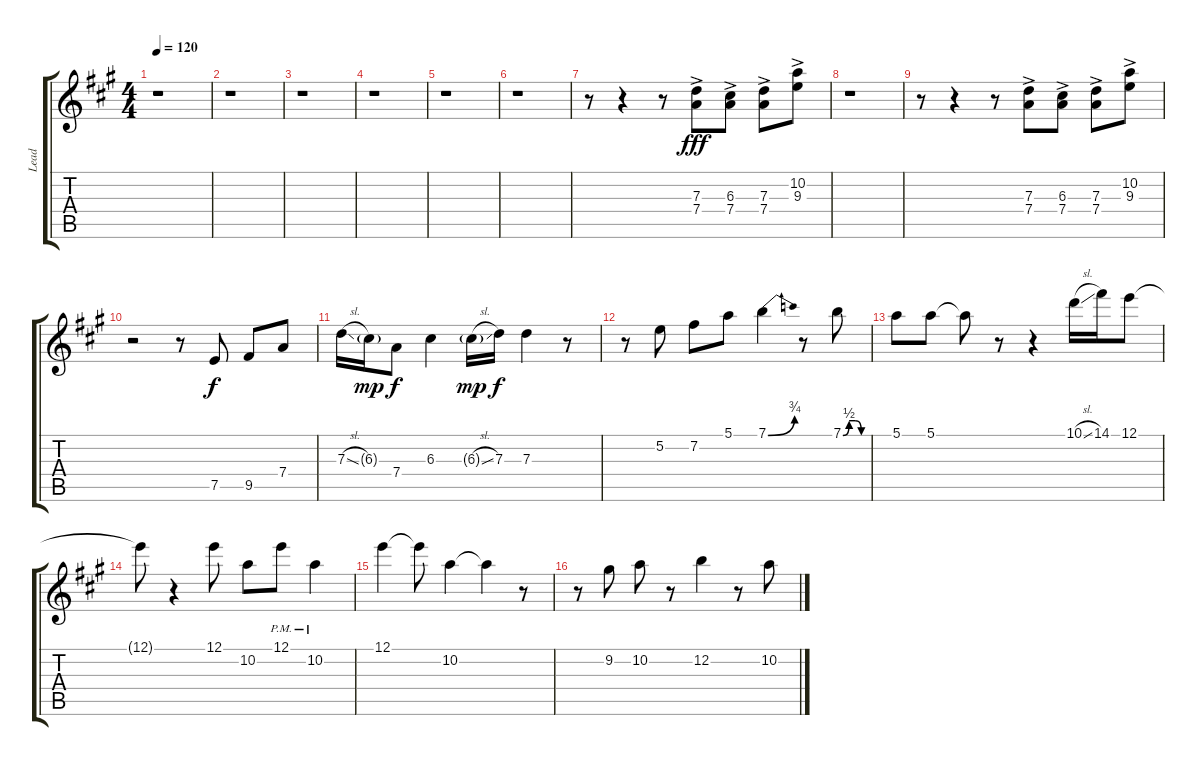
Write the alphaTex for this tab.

\track ("Lead" "Lead") {instrument acousticguitarnylon}
\staff {score tabs}
\tuning (E4 B3 G3 D3 A2 E2) {hide}
\ts (4 4)
\tempo 120
\clef g2
\ks a
r.1{dy f} |
r.1 |
r.1 |
r.1 |
r.1 |
r.1 |
r.8{volume 14 balance 12 instrument electricguitarclean} r.4 r.8 (7.3{ac} 7.4{ac}).8{dy fff} (6.3{ac} 7.4{ac}).8 (7.3{ac} 7.4{ac}).8 (10.2{ac} 9.3{ac}).8 |
r.1 |
r.8 r.4 r.8 (7.3{ac} 7.4{ac}).8 (6.3{ac} 7.4{ac}).8 (7.3{ac} 7.4{ac}).8 (10.2{ac} 9.3{ac}).8 |
r.2{volume 12 balance 3 instrument acousticguitarsteel} r.8 7.5.8{dy f} 9.5.8 7.4.8 |
7.3{sl}.16 6.3{g}.16{dy mp} 7.4.8{dy f} 6.3.4 6.3{sl g}.16{dy mp} 7.3.16{dy f} 7.3.4 r.8 |
r.8 5.2.8 7.2.8 5.1.8 7.1{be (bend 0 0 60 3)}.4 r.8 7.1{be (custom 0 0 15 2 30 2 45 0 60 0)}.8 |
5.1.8 5.1.8 5.1{t}.8 r.8 r.4 10.1{sl}.16 14.1.16 12.1.8 |
12.1{t}.8 r.4 12.1.8 10.2.8 12.1{pm}.8 10.2{pm}.4 |
12.1.4 12.1{t}.8 10.2.4 10.2{t}.4 r.8 |
r.8 9.2.8 10.2.8 r.8 12.2.4 r.8 10.2.8
